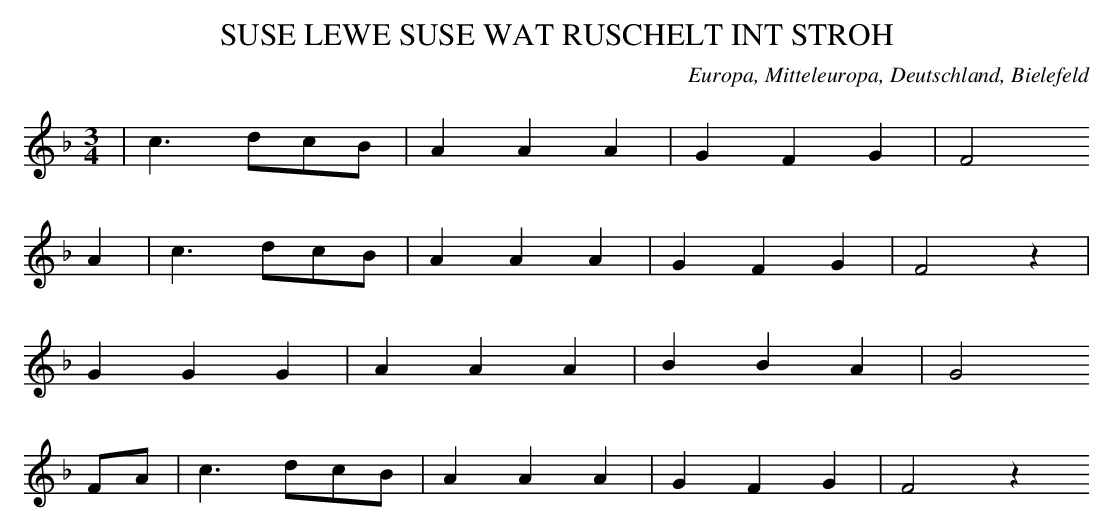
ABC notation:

X:1
T: SUSE LEWE SUSE WAT RUSCHELT INT STROH
O: Europa, Mitteleuropa, Deutschland, Bielefeld
M: 3/4
L: 1/8
K: F
 | c3dcB | A2A2A2 | G2F2G2 | F4
A2 | c3dcB | A2A2A2 | G2F2G2 | F4z2 |
G2G2G2 | A2A2A2 | B2B2A2 | G4
FA | c3dcB | A2A2A2 | G2F2G2 | F4z2
